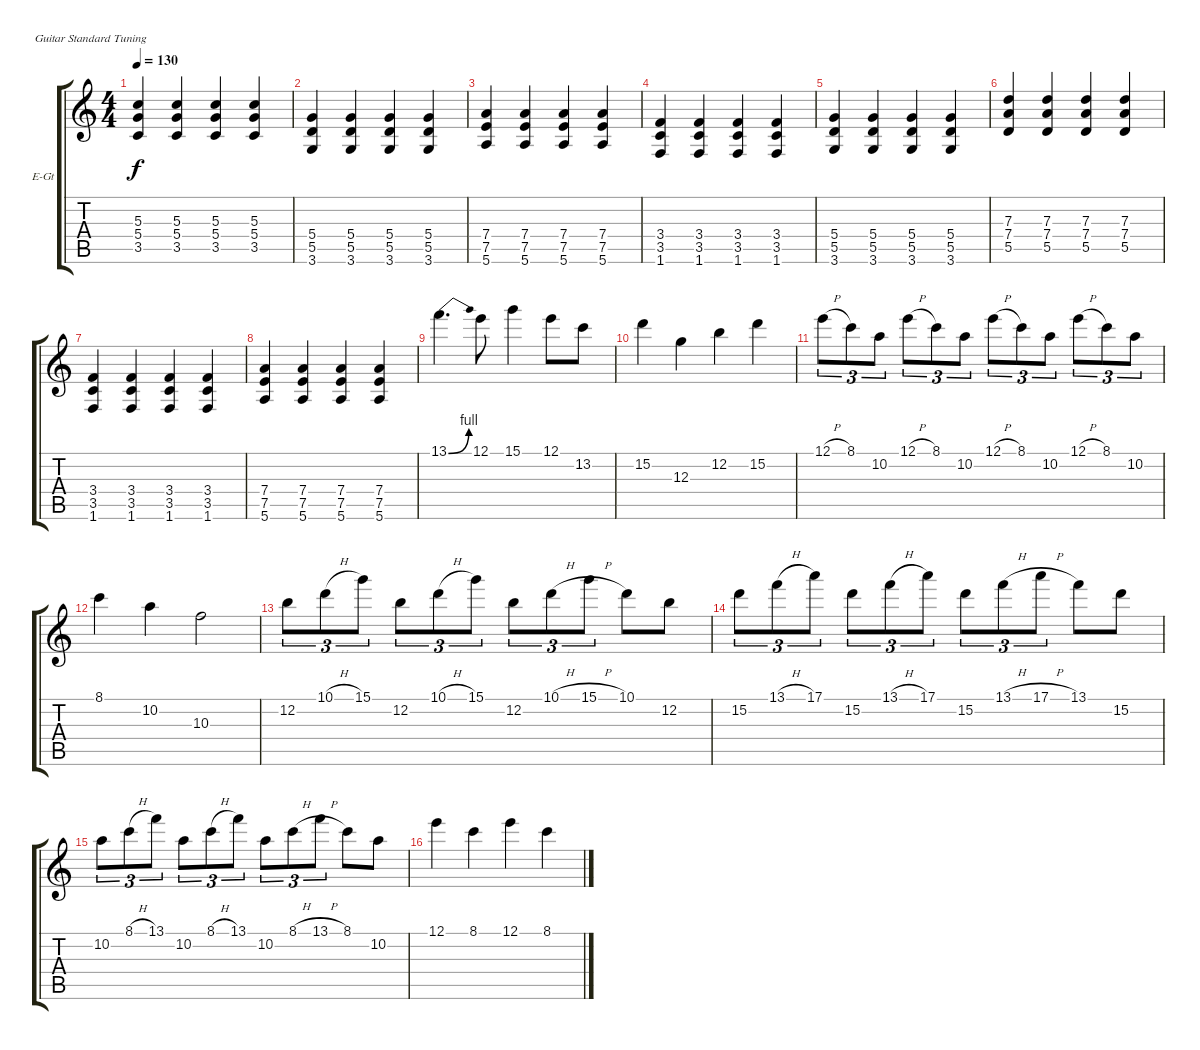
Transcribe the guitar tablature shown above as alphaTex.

\defaultSystemsLayout 4
\bracketExtendMode groupsimilarinstruments
\firstSystemTrackNameOrientation horizontal
\otherSystemsTrackNameOrientation horizontal
\track ("Electric Guitar" "E-Gt") {instrument distortionguitar}
\staff {score tabs}
\tuning (E4 B3 G3 D3 A2 E2)
\ts (4 4)
\tempo 130
\clef g2
\ks c
(5.3 5.4 3.5).4{dy f} (5.3 5.4 3.5).4 (5.3 5.4 3.5).4 (5.3 5.4 3.5).4 |
(5.4 5.5 3.6).4 (5.4 5.5 3.6).4 (5.4 5.5 3.6).4 (5.4 5.5 3.6).4 |
(7.4 7.5 5.6).4 (7.4 7.5 5.6).4 (7.4 7.5 5.6).4 (7.4 7.5 5.6).4 |
(3.4 3.5 1.6).4 (3.4 3.5 1.6).4 (3.4 3.5 1.6).4 (3.4 3.5 1.6).4 |
(5.4 5.5 3.6).4 (5.4 5.5 3.6).4 (5.4 5.5 3.6).4 (5.4 5.5 3.6).4 |
(7.3 7.4 5.5).4 (7.3 7.4 5.5).4 (7.3 7.4 5.5).4 (7.3 7.4 5.5).4 |
(3.4 3.5 1.6).4 (3.4 3.5 1.6).4 (3.4 3.5 1.6).4 (3.4 3.5 1.6).4 |
(7.4 7.5 5.6).4 (7.4 7.5 5.6).4 (7.4 7.5 5.6).4 (7.4 7.5 5.6).4 |
13.1{be (bend 0 0 10.2 4)}.4{d} 12.1.8 15.1.4 12.1.8 13.2.8 |
15.2.4 12.3.4 12.2.4 15.2.4 |
12.1{h}.8{tu (3 2)} 8.1.8{tu (3 2)} 10.2.8{tu (3 2)} 12.1{h}.8{tu (3 2)} 8.1.8{tu (3 2)} 10.2.8{tu (3 2)} 12.1{h}.8{tu (3 2)} 8.1.8{tu (3 2)} 10.2.8{tu (3 2)} 12.1{h}.8{tu (3 2)} 8.1.8{tu (3 2)} 10.2.8{tu (3 2)} |
8.1.4 10.2.4 10.3.2 |
12.2.8{tu (3 2)} 10.1{h}.8{tu (3 2)} 15.1.8{tu (3 2)} 12.2.8{tu (3 2)} 10.1{h}.8{tu (3 2)} 15.1.8{tu (3 2)} 12.2.8{tu (3 2)} 10.1{h}.8{tu (3 2)} 15.1{h}.8{tu (3 2)} 10.1.8 12.2.8 |
15.2.8{tu (3 2)} 13.1{h}.8{tu (3 2)} 17.1.8{tu (3 2)} 15.2.8{tu (3 2)} 13.1{h}.8{tu (3 2)} 17.1.8{tu (3 2)} 15.2.8{tu (3 2)} 13.1{h}.8{tu (3 2)} 17.1{h}.8{tu (3 2)} 13.1.8 15.2.8 |
10.2.8{tu (3 2)} 8.1{h}.8{tu (3 2)} 13.1.8{tu (3 2)} 10.2.8{tu (3 2)} 8.1{h}.8{tu (3 2)} 13.1.8{tu (3 2)} 10.2.8{tu (3 2)} 8.1{h}.8{tu (3 2)} 13.1{h}.8{tu (3 2)} 8.1.8 10.2.8 |
12.1.4 8.1.4 12.1.4 8.1.4
